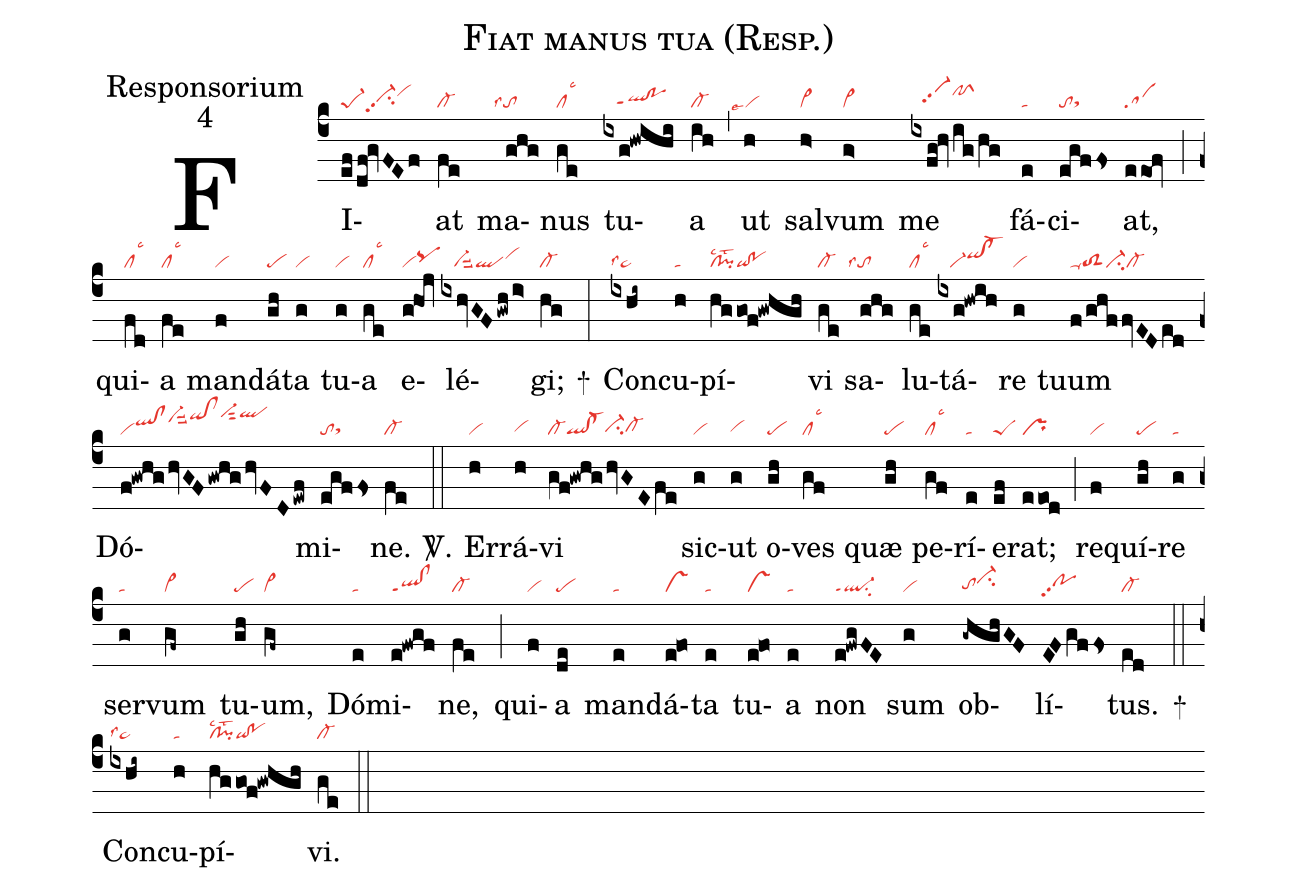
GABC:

name:Fiat manus tua (Resp.);
office-part:Responsorium;
mode:4;
nabc-lines:1;
%%
(c4)
FI(ef/df!gvFEf|pe-1vi-hhpp2su2vihj)at(fe|cl-) ma(ghg|```tolss4)nus(ge|cllsc3) tu(ixg!hwihi|///qlhg!pohgppt1)a(ih|cl-) (,)
ut(h|```vilse7) sal(h>|vi>)vum(g>|vi>) me(ixfg!hv/ig/hg|///vi-hhpp2pfShj) fá(e|ta)ci(egffs|tosthg)at,(eeOf|sa) (;)
qui(fd|cllsc3)a(fe|cllsc3) man(f|vi)dá(gh|pe)ta(g|vi) tu(g|vi)a(ge|cllsc3) e(g!hOj|vipqhh)lé(ixhvGF/gwh/i>|///vi-suu2qlvihi)gi;(hg|cl-) +(:)
Con(ixhi~|ta>lss1)cu(h|ta)pí(hggof!gwhgh|cl!pilsc2lst2qi!po)vi(ge|cl-) sa(ghg|```tolss4)lu(ge|cllsc3)tá(ixg!hwih|///vi-qihi!cl-hi)re(g|vi) tuum(f/ghffvEDed|ta-toS2ci-cl-) Dó(f!gwhg/hvGF/gwhg/hvFD/ewf|viqlhi!clhivi-hjsuu2qihk!clhkvi-hlsut2qlhl)mi(egffs|tosthg)ne.(fe|cl-) <sp>V/</sp>.(::)
Er(h|vi)rá(h|vihg)vi(gf!gwhg/hvGEfe|cl-ql!cl-ci-hgcl-hg) sic(g|vi)ut(g|vihg) o(gh|pe)ves(gf|cllsc3) quæ(gh|pe) pe(gf|cllsc3)rí(e|ta)e(ef|peS)rat;(eeod|pr) (;)
re(f|vi)quí(gh|pe)re(g|ta) ser(g|ta)vum(gf~|vi>) tu(gh|pe)um,(gf~|vi>) Dó(e|ta)mi(e!fwgf|ql!clppt1)ne,(fe|cl-) (;)
qui(f|vi)a(de|pe) man(e|ta)dá(e!fo|vs)ta(e|ta) tu(e!fo|vs)a(e|ta) non(e!fwgFE|ql-ppt1su2) sum(g|vi) ob(-ghghGF|tohgci-hi)lí(EFgffs|pohhpp2)tus.(ed|cl-) +(::)
Con(ixhi~|ta>lss1)cu(h|ta)pí(hggof!gwhgh|cl!pilsc2lst2qi!po)vi.(ge|cl-) (::)
